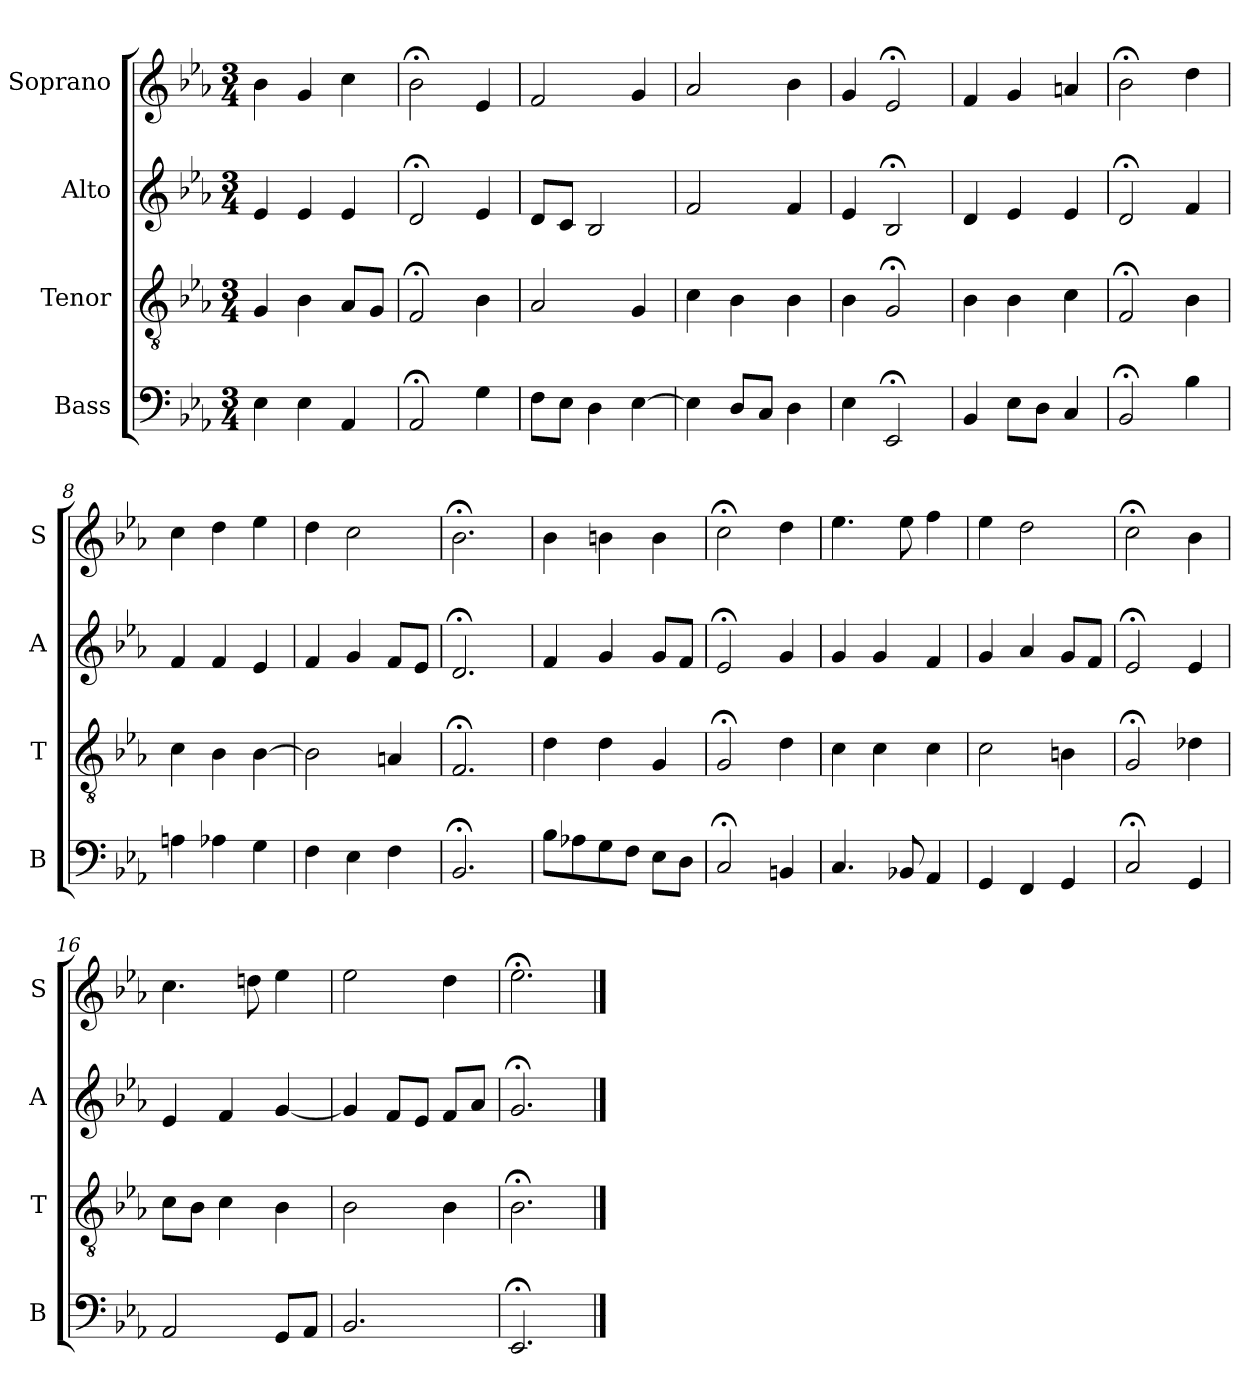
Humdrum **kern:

**kern	**kern	**kern	**kern
*part4	*part3	*part2	*part1
*staff4	*staff3	*staff2	*staff1
*I"Bass	*I"Tenor	*I"Alto	*I"Soprano
*I'B	*I'T	*I'A	*I'S
*clefF4	*clefGv2	*clefG2	*clefG2
*k[b-e-a-]	*k[b-e-a-]	*k[b-e-a-]	*k[b-e-a-]
*E-:	*E-:	*E-:	*E-:
*M3/4	*M3/4	*M3/4	*M3/4
*MM100	*MM100	*MM100	*MM100
=1	=1	=1	=1
4E-	4G	4e-	4b-
4E-	4B-	4e-	4g
4AA-	8A-L	4e-	4cc
.	8GJ	.	.
=2	=2	=2	=2
2AA-;<i	2F;<i	2d;<i	2b-;<i
4G	4B-	4e-	4e-
=3	=3	=3	=3
8FL	2A-	8dL	2f
8E-J	.	8cJ	.
4D	.	2B-	.
[4E-	4G	.	4g
=4	=4	=4	=4
4E-]	4c	2f	2a-
8DL	4B-	.	.
8CJ	.	.	.
4D	4B-	4f	4b-
=5	=5	=5	=5
4E-	4B-	4e-	4g
2EE-;<	2G;<	2B-;<	2e-;<
=6	=6	=6	=6
4BB-	4B-	4d	4f
8E-L	4B-	4e-	4g
8DJ	.	.	.
4C	4c	4e-	4an
=7	=7	=7	=7
2BB-;<	2F;<	2d;<	2b-;<
4B-	4B-	4f	4dd
=8	=8	=8	=8
4An	4c	4f	4cc
4A-Xi	4B-i	4fi	4ddi
4G	[4B-	4e-	4ee-
=9	=9	=9	=9
4F	2B-]	4f	4dd
4E-	.	4g	2cc
4F	4An	8fL	.
.	.	8e-J	.
=10	=10	=10	=10
2.BB-;<	2.F;<	2.d;<	2.b-;<
=11	=11	=11	=11
8B-L	4d	4f	4b-
8A-X	.	.	.
8G	4d	4g	4bn
8FJ	.	.	.
8E-L	4G	8gL	4b
8DJ	.	8fJ	.
=12	=12	=12	=12
2C;<	2G;<	2e-;<	2cc;<
4BBn	4d	4g	4dd
=13	=13	=13	=13
4.C	4c	4g	4.ee-
.	4c	4g	.
8BB-X	.	.	8ee-
4AA-	4c	4f	4ff
=14	=14	=14	=14
4GG	2c	4g	4ee-
4FF	.	4a-	2dd
4GG	4Bn	8gL	.
.	.	8fJ	.
=15	=15	=15	=15
2C;<	2G;<	2e-;<	2cc;<
4GG	4d-X	4e-	4b-
=16	=16	=16	=16
2AA-	8cL	4e-	4.cc
.	8B-J	.	.
.	4c	4f	.
.	.	.	8ddn
8GGL	4B-	[4g	4ee-
8AA-J	.	.	.
=17	=17	=17	=17
2.BB-	2B-	4g]	2ee-
.	.	8fL	.
.	.	8e-J	.
.	4B-	8fL	4dd
.	.	8a-J	.
=18	=18	=18	=18
2.EE-;<	2.B-;<	2.g;<	2.ee-;<
==	==	==	==
*-	*-	*-	*-
